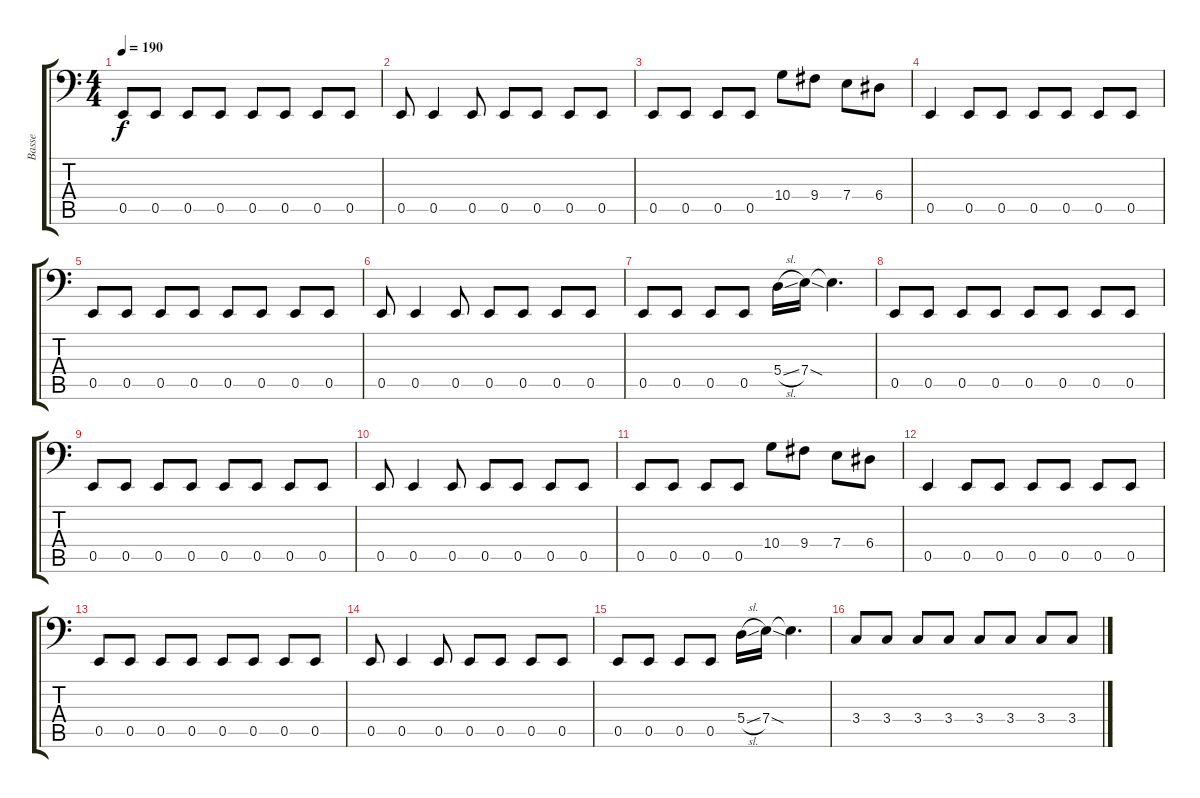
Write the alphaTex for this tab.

\track ("Basse" "Basse") {instrument electricbassfinger}
\staff {score tabs}
\tuning (C3 G2 D2 A1 E1 B0) {hide}
\ts (4 4)
\tempo 190
\clef f4
\ks c
0.5.8{dy f} 0.5.8 0.5.8 0.5.8 0.5.8 0.5.8 0.5.8 0.5.8 |
0.5.8 0.5.4 0.5.8 0.5.8 0.5.8 0.5.8 0.5.8 |
0.5.8 0.5.8 0.5.8 0.5.8 10.4.8 9.4.8 7.4.8 6.4.8 |
0.5.4 0.5.8 0.5.8 0.5.8 0.5.8 0.5.8 0.5.8 |
0.5.8 0.5.8 0.5.8 0.5.8 0.5.8 0.5.8 0.5.8 0.5.8 |
0.5.8 0.5.4 0.5.8 0.5.8 0.5.8 0.5.8 0.5.8 |
0.5.8 0.5.8 0.5.8 0.5.8 5.4{sl}.16 7.4{sod}.16 7.4{t}.4{d} |
0.5.8 0.5.8 0.5.8 0.5.8 0.5.8 0.5.8 0.5.8 0.5.8 |
0.5.8 0.5.8 0.5.8 0.5.8 0.5.8 0.5.8 0.5.8 0.5.8 |
0.5.8 0.5.4 0.5.8 0.5.8 0.5.8 0.5.8 0.5.8 |
0.5.8 0.5.8 0.5.8 0.5.8 10.4.8 9.4.8 7.4.8 6.4.8 |
0.5.4 0.5.8 0.5.8 0.5.8 0.5.8 0.5.8 0.5.8 |
0.5.8 0.5.8 0.5.8 0.5.8 0.5.8 0.5.8 0.5.8 0.5.8 |
0.5.8 0.5.4 0.5.8 0.5.8 0.5.8 0.5.8 0.5.8 |
0.5.8 0.5.8 0.5.8 0.5.8 5.4{sl}.16 7.4{sod}.16 7.4{t}.4{d} |
3.4.8 3.4.8 3.4.8 3.4.8 3.4.8 3.4.8 3.4.8 3.4.8
